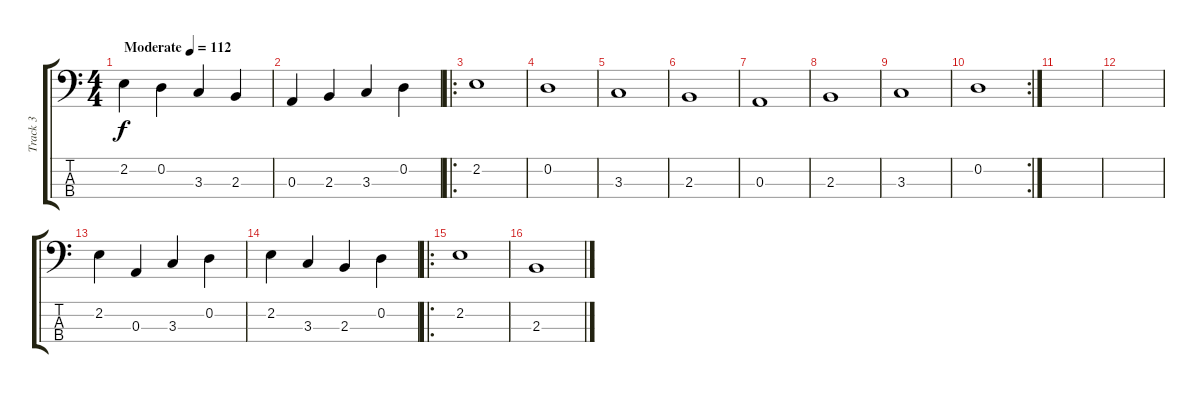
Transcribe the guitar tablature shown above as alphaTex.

\track ("Track 3" "Track 3") {instrument electricbassfinger}
\staff {score tabs}
\tuning (G2 D2 A1 E1) {hide}
\ts (4 4)
\tempo (112 "Moderate")
\clef f4
\ks c
2.2.4{dy f instrument electricbassfinger} 0.2.4 3.3.4 2.3.4 |
0.3.4 2.3.4 3.3.4 0.2.4 |
\ro
2.2.1 |
0.2.1 |
3.3.1 |
2.3.1 |
0.3.1 |
2.3.1 |
3.3.1 |
\rc 2
0.2.1 |
|
|
2.2.4 0.3.4 3.3.4 0.2.4 |
2.2.4 3.3.4 2.3.4 0.2.4 |
\ro
2.2.1 |
2.3.1
